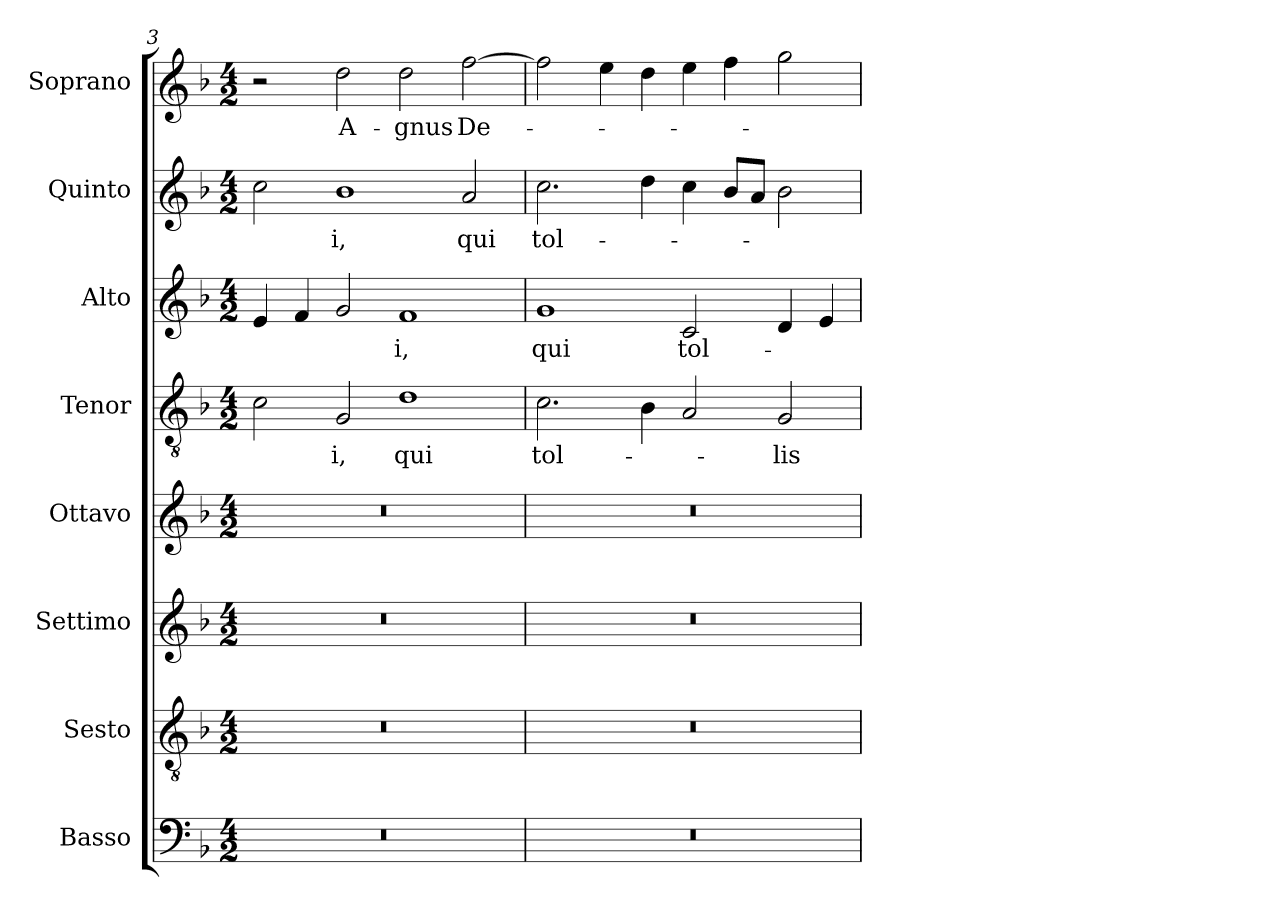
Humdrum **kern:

**kern	**kern	**kern	**kern	**kern	**text	**kern	**text	**kern	**text	**kern	**text
*part8	*part7	*part6	*part5	*part4	*part4	*part3	*part3	*part2	*part2	*part1	*part1
*staff8	*staff7	*staff6	*staff5	*staff4	*staff4	*staff3	*staff3	*staff2	*staff2	*staff1	*staff1
*I"Basso	*I"Sesto	*I"Settimo	*I"Ottavo	*I"Tenor	*	*I"Alto	*	*I"Quinto	*	*I"Soprano	*
*I'B.	*I'Ss.	*I'St.	*I'Ot.	*I'T.	*	*I'A.	*	*I'Q.	*	*I'S.	*
*clefF4	*clefGv2	*clefG2	*clefG2	*clefGv2	*	*clefG2	*	*clefG2	*	*clefG2	*
*	*ITrd7c12	*	*	*ITrd7c12	*	*	*	*	*	*	*
*k[b-]	*k[b-]	*k[b-]	*k[b-]	*k[b-]	*	*k[b-]	*	*k[b-]	*	*k[b-]	*
*F:	*F:	*F:	*F:	*F:	*	*F:	*	*F:	*	*F:	*
*M4/2	*M4/2	*M4/2	*M4/2	*M4/2	*	*M4/2	*	*M4/2	*	*M4/2	*
=3	=3	=3	=3	=3	=3	=3	=3	=3	=3	=3	=3
!LO:N:vis=1	!LO:N:vis=1	!LO:N:vis=1	!LO:N:vis=1	!	!	!	!	!	!	!	!
0r	0r	0r	0r	2Ci\	.	4ei/	.	2cci\	.	2r	.
.	.	.	.	.	.	4fi/	.	.	.	.	.
!	!	!	!	!	!LO:LY:b:color=#000000	!	!	!	!	!	!
!	!	!	!	!	!	!	!	!	!LO:LY:b:color=#000000	!	!
!	!	!	!	!	!	!	!	!	!	!	!LO:LY:b:color=#000000
.	.	.	.	2GGi/	-i,	2gi/	.	1b-i	-i,	2ddi\	A-
!	!	!	!	!	!LO:LY:b:color=#000000	!	!	!	!	!	!
!	!	!	!	!	!	!	!LO:LY:b:color=#000000	!	!	!	!
!	!	!	!	!	!	!	!	!	!	!	!LO:LY:b:color=#000000
.	.	.	.	1Di	qui	1fi	-i,	.	.	2ddi\	-gnus
!	!	!	!	!	!	!	!	!	!LO:LY:b:color=#000000	!	!
!	!	!	!	!	!	!	!	!	!	!	!LO:LY:b:color=#000000
.	.	.	.	.	.	.	.	2ai/	qui	[2ffi\	De-
=4	=4	=4	=4	=4	=4	=4	=4	=4	=4	=4	=4
!LO:N:vis=1	!LO:N:vis=1	!LO:N:vis=1	!LO:N:vis=1	!	!	!	!	!	!	!	!
!	!	!	!	!	!LO:LY:b:color=#000000	!	!	!	!	!	!
!	!	!	!	!	!	!	!LO:LY:b:color=#000000	!	!	!	!
!	!	!	!	!	!	!	!	!	!LO:LY:b:color=#000000	!	!
0r	0r	0r	0r	2.Ci\	tol-	1gi	qui	2.cci\	tol-	2ffi\]	.
.	.	.	.	.	.	.	.	.	.	4eei\	.
.	.	.	.	4BB-i\	.	.	.	4ddi\	.	4ddi\	.
!	!	!	!	!	!	!	!LO:LY:b:color=#000000	!	!	!	!
.	.	.	.	2AAi/	.	2ci/	tol-	4cci\	.	4eei\	.
.	.	.	.	.	.	.	.	8b-i/L	.	4ffi\	.
.	.	.	.	.	.	.	.	8ai/J	.	.	.
!	!	!	!	!	!LO:LY:b:color=#000000	!	!	!	!	!	!
.	.	.	.	2GGi/	-lis	4di/	.	2b-i\	.	2ggi\	.
.	.	.	.	.	.	4ei/	.	.	.	.	.
=	=	=	=	=	=	=	=	=	=	=	=
*-	*-	*-	*-	*-	*-	*-	*-	*-	*-	*-	*-
